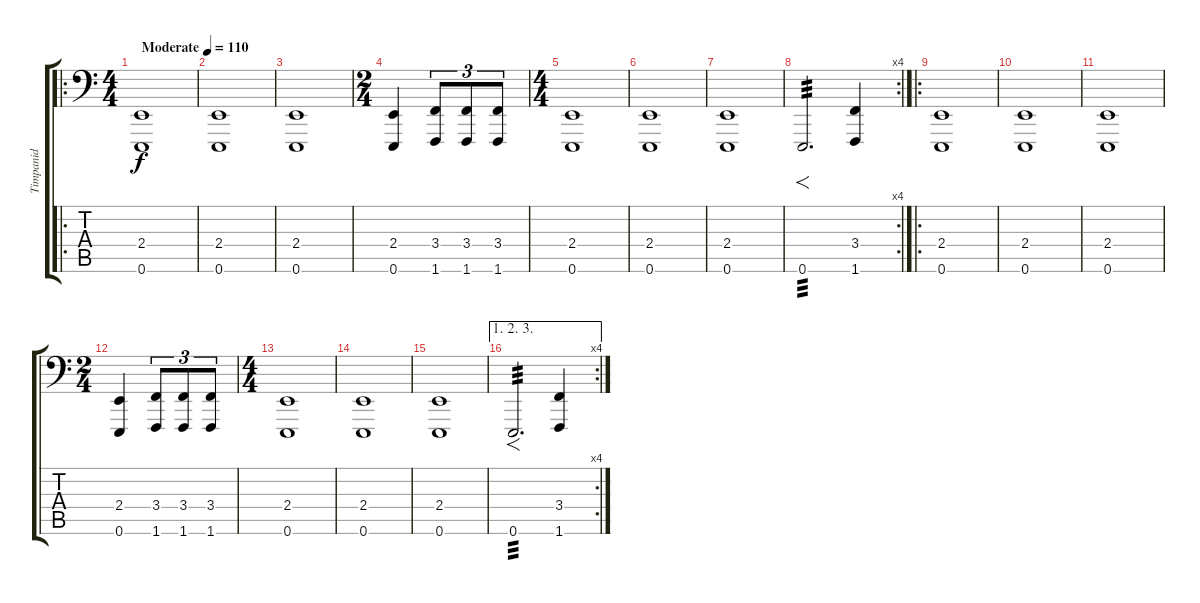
\track ("Timpanid" "Timpanid") {instrument timpani}
\staff {score tabs}
\tuning (E3 B2 G2 D2 A1 E1) {hide}
\ro
\ts (4 4)
\tempo (110 "Moderate")
\clef f4
\ks c
(2.4 0.6).1{dy f instrument timpani} |
(2.4 0.6).1 |
(2.4 0.6).1 |
\ts (2 4)
(2.4 0.6).4 (3.4 1.6).8{tu (3 2)} (3.4 1.6).8{tu (3 2)} (3.4 1.6).8{tu (3 2)} |
\ts (4 4)
(2.4 0.6).1 |
(2.4 0.6).1 |
(2.4 0.6).1 |
\rc 4
0.6.2{f d tp 3} (3.4 1.6).4 |
\ro
(2.4 0.6).1 |
(2.4 0.6).1 |
(2.4 0.6).1 |
\ts (2 4)
(2.4 0.6).4 (3.4 1.6).8{tu (3 2)} (3.4 1.6).8{tu (3 2)} (3.4 1.6).8{tu (3 2)} |
\ts (4 4)
(2.4 0.6).1 |
(2.4 0.6).1 |
(2.4 0.6).1 |
\ae (1 2 3)
\rc 4
0.6.2{f d tp 3} (3.4 1.6).4
